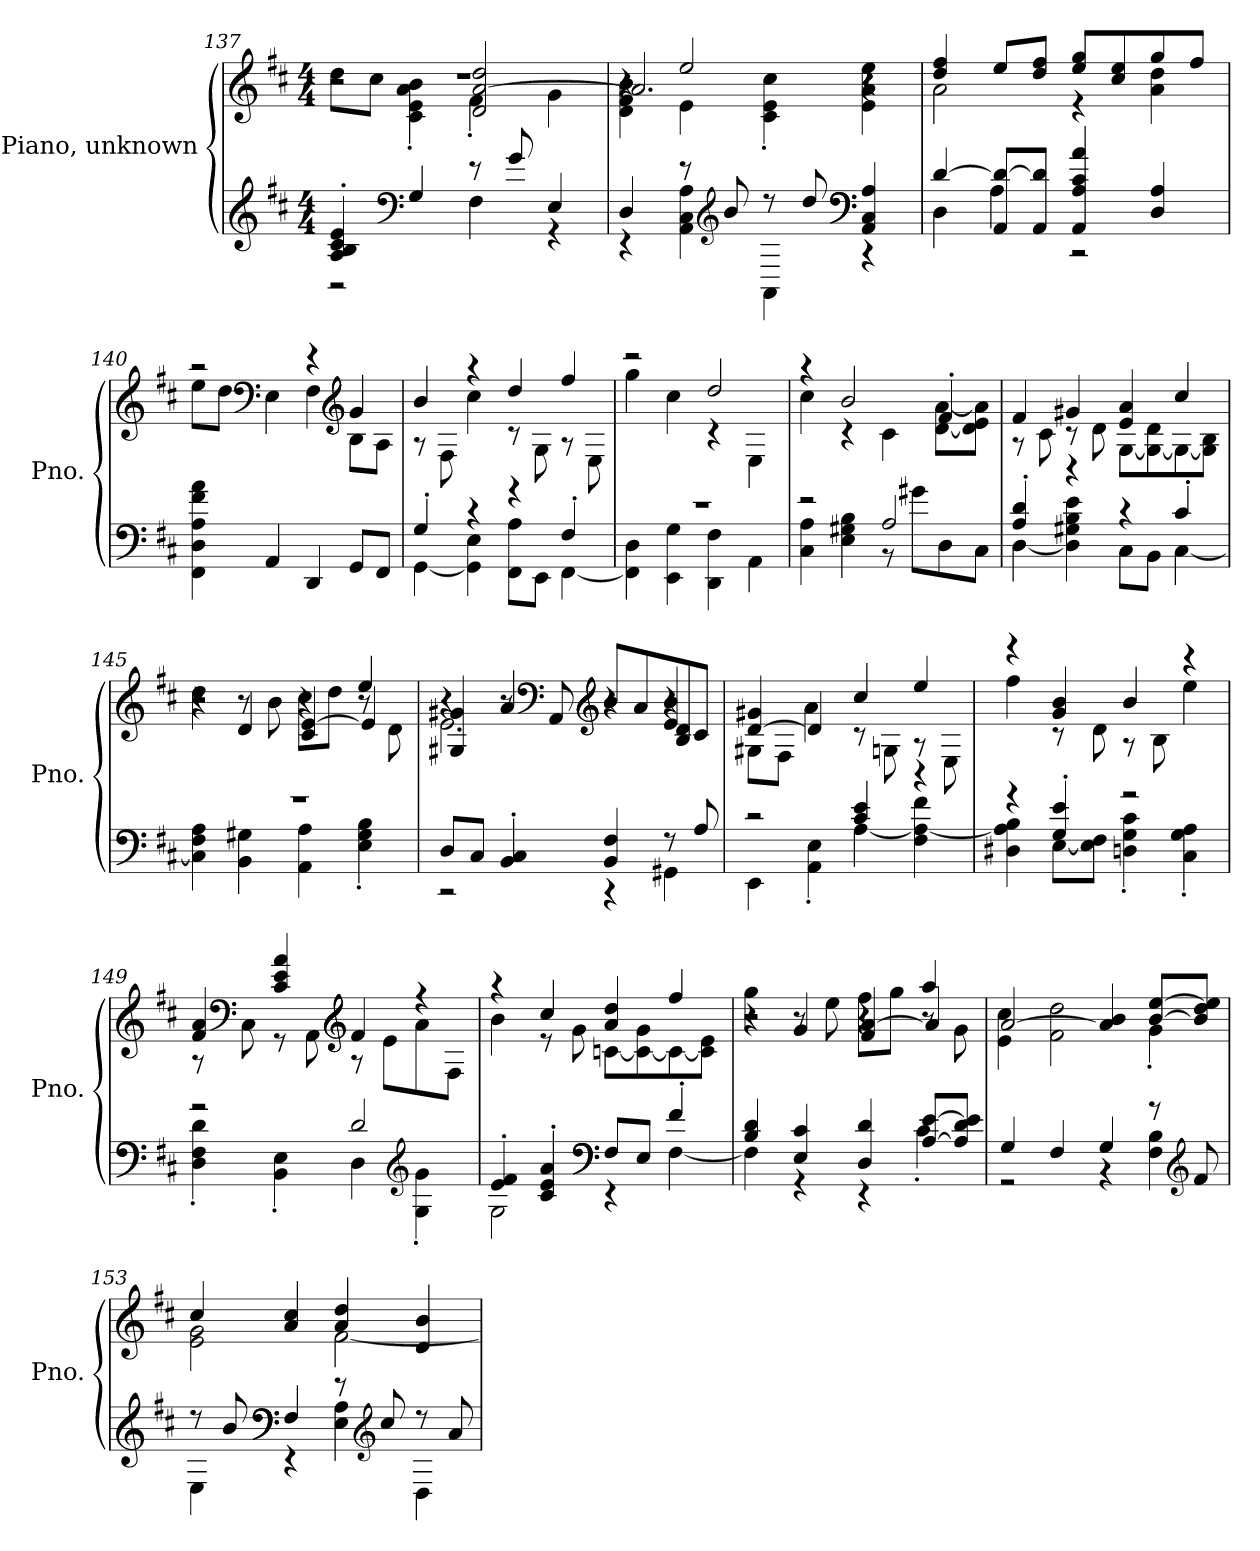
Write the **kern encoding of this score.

**kern	**kern
*part1	*part1
*staff2	*staff1
*I"Piano, unknown	*
*I'Pno.	*
*clefG2	*clefG2
*k[f#c#]	*k[f#c#]
*M4/4	*M4/4
=137	=137
*^	*^
*	*	*	*^
4A/' 4B/' 4c#/' 4e/'	2r	1r	8dd\L	2r
.	.	.	8cc#\J	.
*clefF4	*	*	*	*
4G/	.	.	4c#\' 4e\' 4a\' 4b\'	.
8r	4F#\	.	4f#'\	2d/ [2a/ 2dd/
8g/	.	.	.	.
4E/	4r	.	4g\	.
=138	=138	=138	=138	=138
4D/	4r	4r	4d\ 4f#\ 4b\	2.a/]
8r	4AA\ 4C#\ 4A\	2ee/	4e\	.
*clefG2	*	*	*	*
8b/	.	.	.	.
8r	4AA\	.	4c#\' 4e\' 4cc#\'	.
8dd/	.	.	.	.
*clefF4	*	*	*	*
4AA/ 4C#/ 4A/	4r	4r	4e\ 4a\ 4ee\	4r
*	*	*	*v	*v
=139	=139	=139	=139
[4d/	4D\	4dd/ 4ff#/	2a\
8AA/ 8d/_L	4A\	8ee/L	.
8AA/ 8d/]J	.	8dd/ 8ff#/J	.
4AA/ 4A/ 4c#/ 4a/	2r	8ee/ 8gg/L	4r
.	.	8cc#/ 8ee/	.
4D/ 4A/	.	8gg/	4a\ 4dd\
.	.	8ff#/J	.
*v	*v	*	*
!!LO:LB:g=z	!!
=140	=140	=140
4FF#\ 4D\ 4A\ 4f#\ 4a\	2r	8ee\L
.	.	8dd\J
*	*clefF4	*
4AA/	.	4E\
4DD/	4r	4F#\
*	*clefG2	*
8GG/L	4g/	8B\L
8FF#/J	.	8A\J
=141	=141	=141
*^	*	*
4G'/	[4GG\	4b/	8r
.	.	.	8F#\
4r	4GG\] 4E\	4r	4cc#\
4r	8FF#\ 8A\L	4dd/	8r
.	8EE\J	.	8G\
4F#'/	[4FF#\	4ff#/	8r
.	.	.	8E\
=142	=142	=142	=142
1r	4FF#\] 4D\	2r	4gg\
.	4EE\ 4G\	.	4cc#\
.	4DD\ 4F#\	2dd/	4r
.	4AA\	.	4E\
=143	=143	=143	=143
2r	4C#\ 4A\	4r	4cc#\
.	4E\ 4G#X\ 4B\	2b/	4r
2A/	8r	.	4c#\
.	8g#X\L	.	.
.	8D\	4f#'/	[8d\ [8a\L
.	8C#\J	.	8d\] 8e\ 8a\]J
!!LO:LB:g=z	!!
=144	=144	=144	=144
4A/' 4d/'	[4D\	4f#/	8r
.	.	.	8c#\
4r	4D\] 4G#X\ 4B\ 4e\	4g#X/	8r
.	.	.	8d\
4r	8C#\L	4e/ 4a/	[8G\L
.	8BB\J	.	8G\_ 8d\
4c#'/	[4C#\	4cc#/	8G\_
.	.	.	8G\] 8B\J
=145	=145	=145	=145
*	*	*	*^
1r	4C#\] 4F#\ 4A\	2r	4dd\	4r
.	4BB\ 4G#X\	.	8r	4d/
.	.	.	8b\	.
.	4AA\ 4A\	4r	8cc#\L	4c#/ [4e/
.	.	.	8dd\J	.
.	4E\' 4G#\' 4B\'	4ee/	8r	4e/]
.	.	.	8d\	.
=146	=146	=146	=146	=146
8D/L	2r	4r	2.e\	4G#X/ 4g#X/
8C#/J	.	.	.	.
4BB/' 4C#/'	.	4a/	.	8r
*	*	*clefF4	*	*
.	.	.	.	8AA/
*	*	*clefG2	*	*
4BB/ 4F#/	4r	4r	.	8b/L
.	.	.	.	8a/
8r	4GG#X\	4e/ 4b/	4r	8B/ 8d/
8A/	.	.	.	8c#/J
*	*	*	*v	*v
!!LO:LB:g=z
=147	=147	=147	=147
2r	4EE\	[4d/ 4g#X/	8G#X\L
.	.	.	8F#\J
.	4AA\' 4E\'	4d/]	4a\
4c#/ 4e/	[4A\	4cc#/	8r
.	.	.	8Gn\
4r	4F#\ 4A\_ 4f#\	4ee/	8r
.	.	.	8E\
=148	=148	=148	=148
4r	4D#X\ 4A\] 4B\	4r	4ff#\
4G/' 4e/'	[8E\L	4g/ 4b/	8r
.	8E\] 8F#\J	.	8d\
2r	4Dn\' 4G\' 4c#\'	4b/	8r
.	.	.	8B\
.	4C#\' 4G\' 4A\'	4r	4ee\
=149	=149	=149	=149
2r	4D\' 4F#\' 4d\'	4f#/ 4a/	8r
*	*	*clefF4	*
.	.	.	8C#\
.	4BB\' 4E\'	4c#/ 4e/ 4a/	8r
.	.	.	8AA\
*	*	*clefG2	*
2d/	4D\	4f#/	8r
.	.	.	8e\L
*clefG2	*	*	*
.	4G\' 4g\'	4r	8a\
.	.	.	8F#\J
=150	=150	=150	=150
4e/' 4f#/'	2G\	4r	4b\
4c#/' 4e/' 4a/'	.	4cc#/	8r
.	.	.	8g\
*clefF4	*	*	*
8F#/L	4r	4a/ 4dd/	[8cn\L
8E/J	.	.	8c\_ 8g\
4f#'/	[4F#\	4ff#/	8c\_
.	.	.	8c\] 8e\J
!!LO:LB:g=z
=151	=151	=151	=151
*	*	*	*^
4B/ 4d/	4F#\]	2r	4gg\	4r
4E/ 4c#/	4r	.	8r	4g/
.	.	.	8ee\	.
4D/ 4d/	4r	4r	8ff#\L	4f#/ [4a/
.	.	.	8gg\J	.
[8A/ [8e/L	4c#'\	4aa/	8r	4a/]
8A/] 8d/ 8e/]J	.	.	8g\	.
*	*	*	*v	*v
=152	=152	=152	=152
4G/	2r	[2a/	4e\ 4cc#\
4F#/	.	.	2f#\ 2dd\
4G/	4r	4a/] 4b/	.
8r	4F#\ 4B\	[8b/ [8ee/L	4g'\
*clefG2	*	*	*
8f#/	.	8b/] 8dd/ 8ee/]J	.
=153	=153	=153	=153
8r	4E\	4cc#/	2e\ 2g\
8b/	.	.	.
*clefF4	*	*	*
4F#/	4r	4a/ 4cc#/	.
8r	4E\ 4A\	4a/ 4dd/	[2f#\
*clefG2	*	*	*
8cc#/	.	.	.
8r	4D\	4d/ 4b/	.
8a/	.	.	.
*v	*v	*	*
*	*v	*v
=	=
*-	*-
